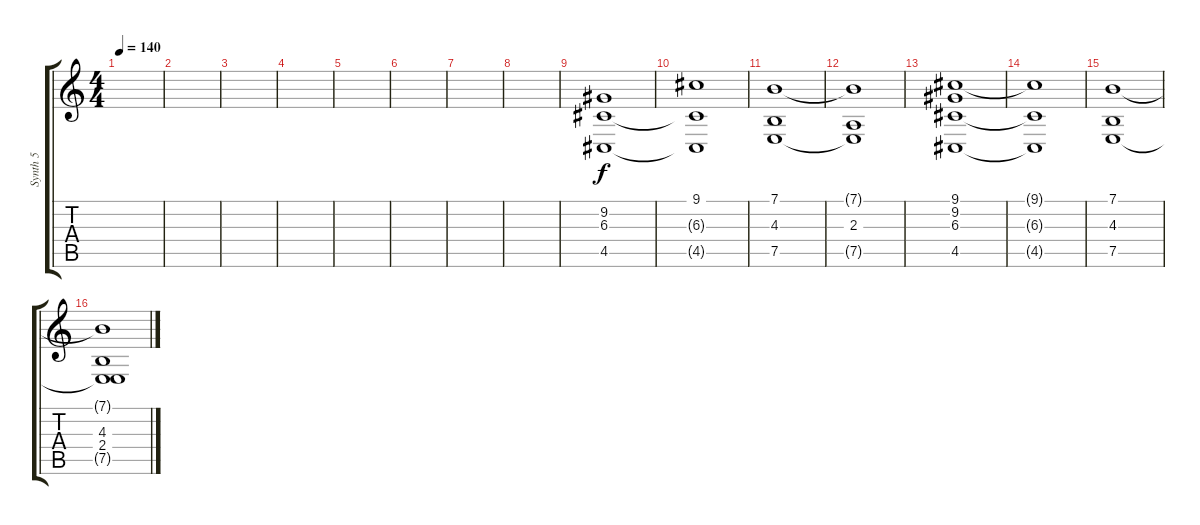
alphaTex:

\track ("Synth 5" "Synth 5") {instrument pad2warm}
\staff {score tabs}
\tuning (E4 B3 G3 D3 A2 E2) {hide}
\ts (4 4)
\tempo 140
\clef g2
\ks c
|
|
|
|
|
|
|
|
(9.2 6.3 4.5).1 |
(9.1 6.3{t} 4.5{t}).1 |
(7.1 4.3 7.5).1 |
(7.1{t} 2.3 7.5{t}).1 |
(9.1 9.2 6.3 4.5).1 |
(9.1{t} 6.3{t} 4.5{t}).1 |
(7.1 4.3 7.5).1 |
(7.1{t} 4.3 2.4 7.5{t}).1
